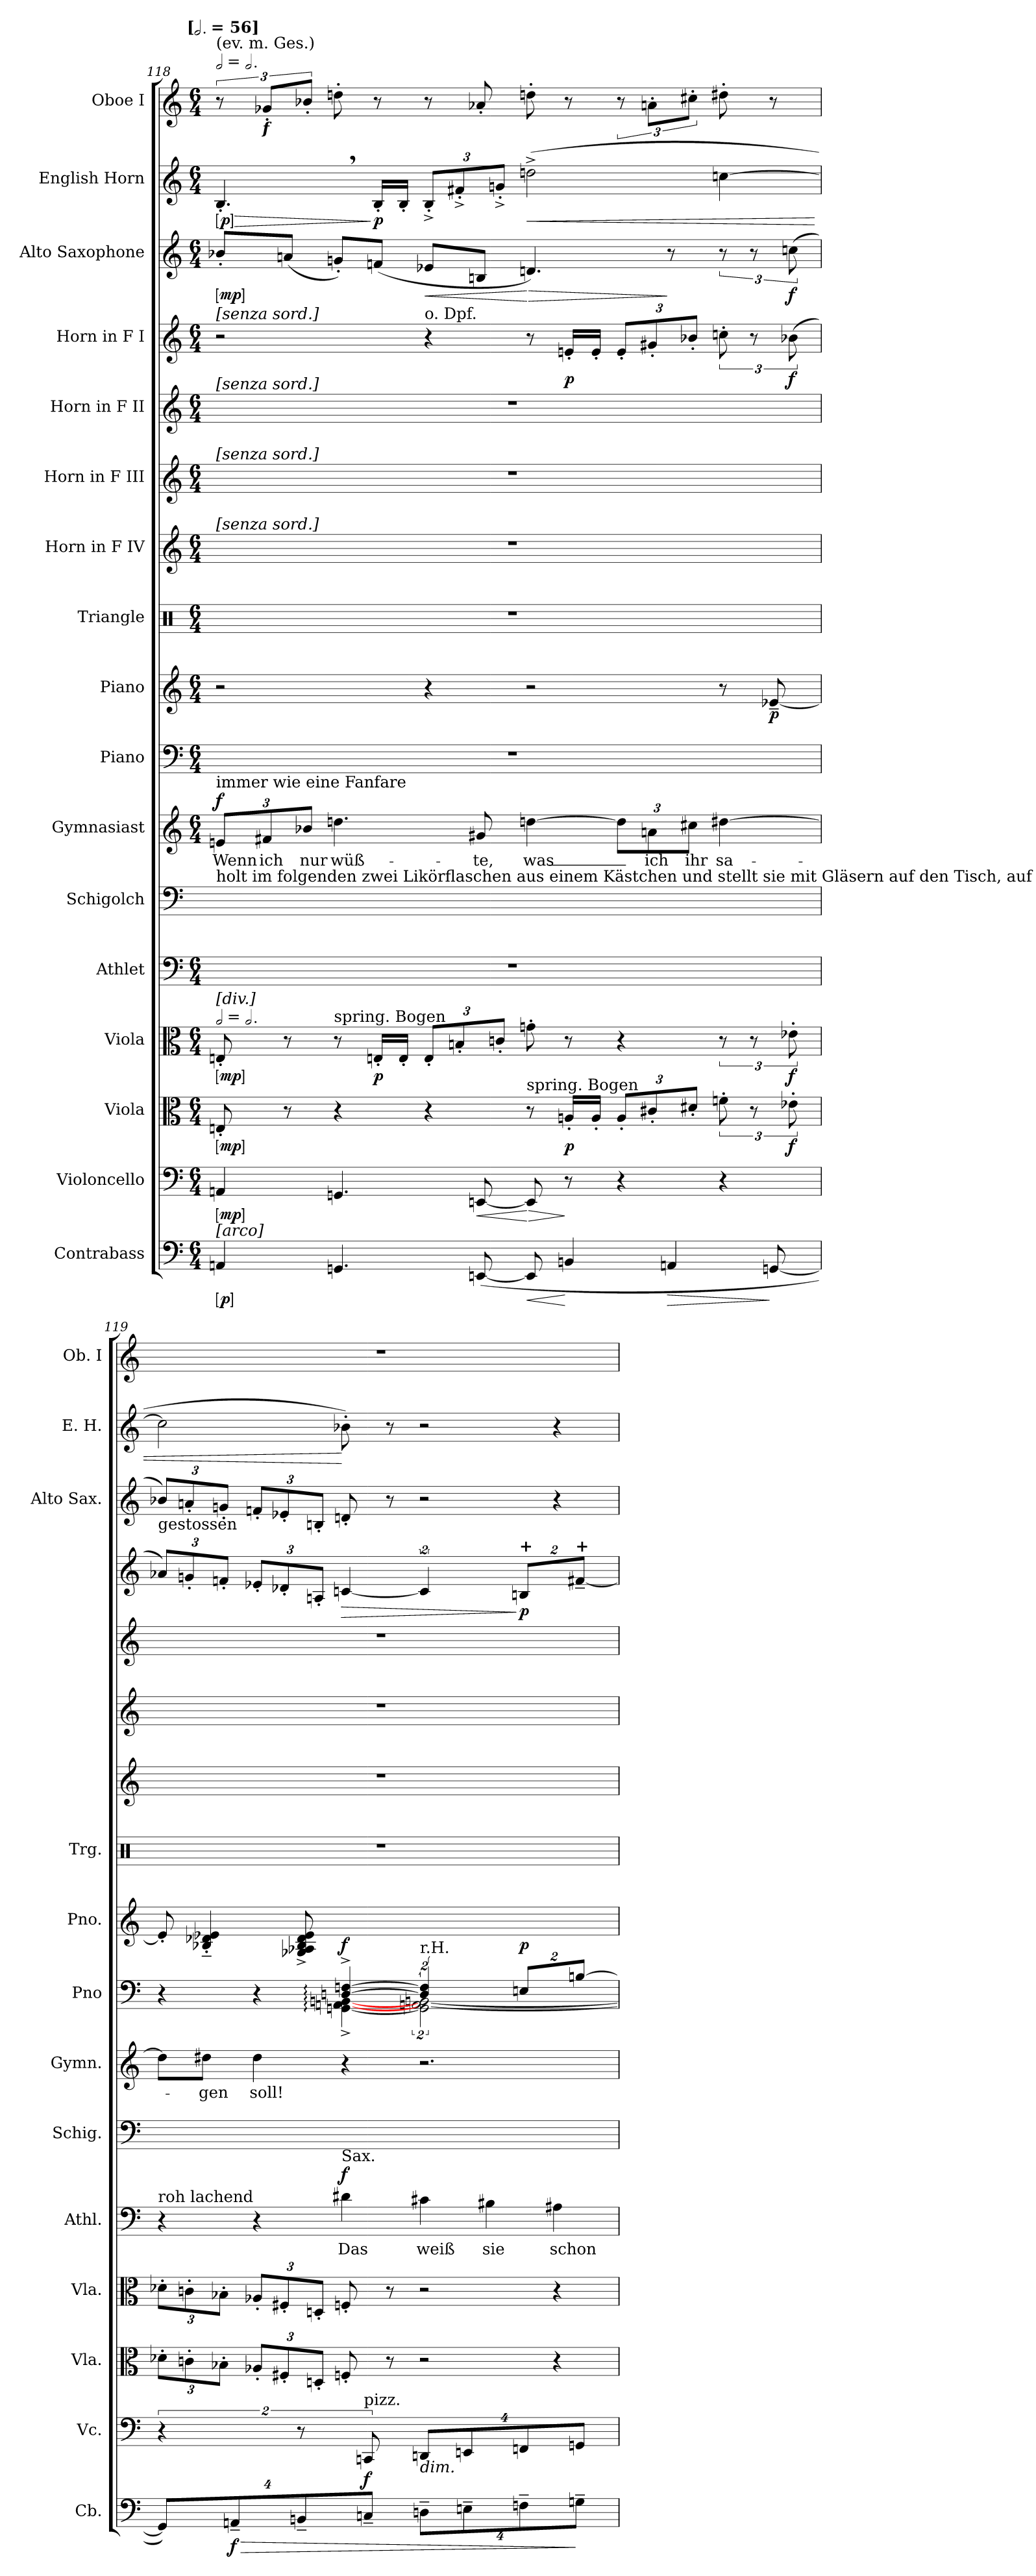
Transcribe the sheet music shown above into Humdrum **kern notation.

**kern	**dynam	**kern	**dynam	**kern	**dynam	**kern	**dynam	**kern	**text	**dynam	**kern	**kern	**text	**dynam	**kern	**kern	**dynam	**kern	**kern	**kern	**kern	**kern	**dynam	**kern	**dynam	**kern	**dynam	**kern
*part17	*part17	*part16	*part16	*part15	*part15	*part14	*part14	*part13	*part13	*part13	*part12	*part11	*part11	*part11	*part10	*part9	*part9	*part8	*part7	*part6	*part5	*part4	*part4	*part3	*part3	*part2	*part2	*part1
*staff17	*staff17	*staff16	*staff16	*staff15	*staff15	*staff14	*staff14	*staff13	*staff13	*staff13	*staff12	*staff11	*staff11	*staff11	*staff10	*staff9	*staff9	*staff8	*staff7	*staff6	*staff5	*staff4	*staff4	*staff3	*staff3	*staff2	*staff2	*staff1
*I"Contrabass	*	*I"Violoncello	*	*I"Viola	*	*I"Viola	*	*I"Athlet	*	*	*I"Schigolch	*I"Gymnasiast	*	*	*I"Piano	*I"Piano	*	*I"Triangle	*I"Horn in F IV	*I"Horn in F III	*I"Horn in F II	*I"Horn in F I	*	*I"Alto Saxophone	*	*I"English Horn	*	*I"Oboe I
*I'Cb.	*	*I'Vc.	*	*I'Vla.	*	*I'Vla.	*	*I'Athl.	*	*	*I'Schig.	*I'Gymn.	*	*	*I'Pno	*I'Pno.	*	*I'Trg.	*	*	*	*	*	*I'Alto Sax.	*	*I'E. H.	*	*I'Ob. I
*clefF4	*	*clefF4	*	*clefC3	*	*clefC3	*	*clefF4	*	*	*clefF4	*clefG2	*	*	*clefF4	*clefG2	*	*clefX	*clefG2	*clefG2	*clefG2	*clefG2	*	*clefG2	*	*clefG2	*	*clefG2
*ITrd7c12	*	*	*	*	*	*	*	*	*	*	*	*	*	*	*	*	*	*	*ITrd4c7	*ITrd4c7	*ITrd4c7	*ITrd4c7	*	*ITrd5c9	*	*ITrd4c7	*	*
*k[]	*	*k[]	*	*k[]	*	*k[]	*	*k[]	*	*	*k[]	*k[]	*	*	*k[]	*k[]	*	*k[]	*k[b-]	*k[b-]	*k[b-]	*k[b-]	*	*k[b-e-a-]	*	*k[b-]	*	*k[]
!!LO:TX:omd:t=[[half-dot] = 56]
*M6/4	*	*M6/4	*	*M6/4	*	*M6/4	*	*M6/4	*	*	*	*M6/4	*	*	*M6/4	*M6/4	*	*M6/4	*M6/4	*M6/4	*M6/4	*M6/4	*	*M6/4	*	*M6/4	*	*M6/4
*MM168	*	*MM168	*	*MM168	*	*MM168	*	*MM168	*	*	*MM168	*MM168	*	*	*MM168	*MM168	*	*MM168	*MM168	*MM168	*MM168	*MM168	*	*MM168	*	*MM168	*	*MM168
=118	=118	=118	=118	=118	=118	=118	=118	=118	=118	=118	=118	=118	=118	=118	=118	=118	=118	=118	=118	=118	=118	=118	=118	=118	=118	=118	=118	=118
!	!	!	!	!	!	!	!	!	!	!	!	!	!	!	!	!	!	!	!	!	!	!	!	!	!	!	!	!LO:TX:a:t=[half] = [half-dot]
!	!	!	!	!	!	!	!	!	!	!	!	!	!	!	!	!	!	!	!	!	!	!	!	!	!	!	!	!LO:TX:a:t=(ev. m. Ges.)
!	!	!	!	!	!	!	!	!	!	!	!	!	!	!	!	!	!	!	!	!	!	!LO:TX:a:t=[senza sord.]	!	!	!	!	!	!
!	!	!	!	!	!	!	!	!	!	!	!	!	!	!	!	!	!	!	!	!	!LO:TX:a:t=[senza sord.]	!	!	!	!	!	!	!
!	!	!	!	!	!	!	!	!	!	!	!	!	!	!	!	!	!	!	!	!LO:TX:a:t=[senza sord.]	!	!	!	!	!	!	!	!
!	!	!	!	!	!	!	!	!	!	!	!	!	!	!	!	!	!	!	!LO:TX:a:t=[senza sord.]	!	!	!	!	!	!	!	!	!
!	!	!	!	!	!	!	!	!	!	!	!	!LO:TX:a:t=immer wie eine Fanfare	!	!	!	!	!	!	!	!	!	!	!	!	!	!	!	!
!	!	!	!	!	!	!	!	!	!	!	!LO:TX:a:t=holt im folgenden zwei Likörflaschen aus einem Kästchen und stellt sie mit Gläsern auf den Tisch, auf den er sich	!	!	!	!	!	!	!	!	!	!	!	!	!	!	!	!	!
!	!	!	!	!	!	!LO:TX:a:t=[half] = [half-dot]	!	!	!	!	!	!	!	!	!	!	!	!	!	!	!	!	!	!	!	!	!	!
!	!	!	!	!	!	!LO:TX:a:t=[div.]	!	!	!	!	!	!	!	!	!	!	!	!	!	!	!	!	!	!	!	!	!	!
!LO:TX:a:t=[arco]	!	!	!	!	!	!	!	!	!	!	!	!	!	!	!	!	!	!	!	!	!	!	!	!	!	!	!	!
!	!LO:DY:ed=brack	!	!LO:DY:ed=brack	!	!LO:DY:ed=brack	!	!LO:DY:ed=brack	!	!	!	!	!	!	!LO:DY:a	!	!	!	!	!	!	!	!	!	!	!LO:DY:ed=brack	!	!LO:HP:b	!
!	!	!	!	!	!	!	!	!	!	!	!	!	!	!	!	!	!	!	!	!	!	!	!	!	!	!	!LO:DY:n=1:ed=brack	!
4AAAn	p	4AAn	mp	8En'	mp	8En'	mp	2%3r	.	.	2%3r	12enL	Wenn	f	2%3r	2r	.	2%3r	2%3r	2%3r	2%3r	2r	.	8d-X'iL	mp	4.E',	> p	12r
!	!	!	!	!	!	!	!	!	!	!	!	!	!	!	!	!	!	!	!	!	!	!	!	!	!	!	!	!LO:TX:b:Bi:t=f
.	.	.	.	.	.	.	.	.	.	.	.	12f#X	ich	.	.	.	.	.	.	.	.	.	.	.	.	.	.	12g-X'!L
.	.	.	.	8r	.	8r	.	.	.	.	.	.	.	.	.	.	.	.	.	.	.	.	.	(8cnJ	.	.	.	.
.	.	.	.	.	.	.	.	.	.	.	.	12b-XJ	nur	.	.	.	.	.	.	.	.	.	.	.	.	.	.	12b-X'!J
!	!	!	!	!	!	!LO:TX:a:t=spring. Bogen	!	!	!	!	!	!	!	!	!	!	!	!	!	!	!	!	!	!	!	!	!	!
4.GGGni	.	4.GGni	.	4r	.	8r	.	.	.	.	.	4.ddn	wüß-	.	.	.	.	.	.	.	.	.	.	8B-X'L)	.	.	.	8ddn'!
.	.	.	.	.	.	16En'LL	p	.	.	.	.	.	.	.	.	.	.	.	.	.	.	.	.	(8A-XJ	.	16E'LL	] p	8r
.	.	.	.	.	.	16E'JJ	.	.	.	.	.	.	.	.	.	.	.	.	.	.	.	.	.	.	.	16E'JJ	.	.
!	!	!	!	!	!	!	!	!	!	!	!	!	!	!	!	!	!	!	!	!	!	!LO:TX:a:t=o. Dpf.	!	!	!	!	!	!
!	!	!	!	!	!	!	!	!	!	!	!	!	!	!	!	!	!	!	!	!	!	!	!	!	!LO:HP:b	!	!	!
.	.	.	.	4r	.	12E'L	.	.	.	.	.	.	.	.	.	4r	.	.	.	.	.	4r	.	8G-XL	<	12E'^L	.	8r
.	.	.	.	.	.	12Bn'	.	.	.	.	.	.	.	.	.	.	.	.	.	.	.	.	.	.	.	12Bn'^	.	.
!	!	!	!LO:HP:b	!	!	!	!	!	!	!	!	!	!	!	!	!	!	!	!	!	!	!	!	!	!	!	!	!
([8EEEn	.	[8EEn	<	.	.	.	.	.	.	.	.	8g#X	-te,	.	.	.	.	.	.	.	.	.	.	8DnJ	.	.	.	8a-X'!
.	.	.	.	.	.	12cn'J	.	.	.	.	.	.	.	.	.	.	.	.	.	.	.	.	.	.	.	12cn'^J	.	.
!	!	!	!	!LO:TX:a:t=spring. Bogen	!	!	!	!	!	!	!	!	!	!	!	!	!	!	!	!	!	!	!	!	!	!	!	!
!	!LO:HP:b	!	!LO:HP:n=1:b	!	!	!	!	!	!	!	!	!	!	!	!	!	!	!	!	!	!	!	!	!	!LO:HP:n=1:b	!	!LO:HP:b	!
8EEE]	<	8EE]	[ >	8r	.	8gn'	.	.	.	.	.	[4ddn	was_	.	.	2r	.	.	.	.	.	8r	.	4.Fn)	[ >	(2gn^	<	8ddn'!
4BBBn	[	8r	]	16An'LL	p	8r	.	.	.	.	.	.	.	.	.	.	.	.	.	.	.	16An'LL	p	.	.	.	.	8r
.	.	.	.	16A'JJ	.	.	.	.	.	.	.	.	.	.	.	.	.	.	.	.	.	16A'JJ	.	.	.	.	.	.
.	.	4r	.	12A'L	.	4r	.	.	.	.	.	12ddL]	.	.	.	.	.	.	.	.	.	12A'L	.	.	.	.	.	12r
.	.	.	.	12c#X'	.	.	.	.	.	.	.	12an	ich	.	.	.	.	.	.	.	.	12c#X'	.	.	.	.	.	12an'!L
!	!LO:HP:b	!	!	!	!	!	!	!	!	!	!	!	!	!	!	!	!	!	!	!	!	!	!	!	!	!	!	!
4AAAn	>	.	.	.	.	.	.	.	.	.	.	.	.	.	.	.	.	.	.	.	.	.	.	8r	]	.	.	.
.	.	.	.	12d#X'J	.	.	.	.	.	.	.	12cc#XJ	ihr	.	.	.	.	.	.	.	.	12e-X'J	.	.	.	.	.	12cc#X'!J
.	.	4r	.	12fn'	.	12r	.	.	.	.	.	[4dd#X	sa-	.	.	8r	.	.	.	.	.	12fn'	.	12r	.	[4fn	.	8dd#X'!
.	.	.	.	12r	.	12r	.	.	.	.	.	.	.	.	.	.	.	.	.	.	.	12r	.	12r	.	.	.	.
[8GGGn	]	.	.	.	.	.	.	.	.	.	.	.	.	.	.	[8e-X~	p	.	.	.	.	.	.	.	.	.	.	8r
.	.	.	.	12e-X'	f	12e-X'	f	.	.	.	.	.	.	.	.	.	.	.	.	.	.	(12e-X	f	(12e-X	f	.	.	.
=119	=119	=119	=119	=119	=119	=119	=119	=119	=119	=119	=119	=119	=119	=119	=119	=119	=119	=119	=119	=119	=119	=119	=119	=119	=119	=119	=119	=119
*	*	*	*	*	*	*	*	*	*	*	*	*	*	*	*^	*^	*	*	*	*	*	*	*	*	*	*	*	*
!	!	!	!	!	!	!	!	!	!	!	!	!	!	!	!	!	!	!	!	!	!	!	!	!	!	!LO:TX:b:t=gestossen	!	!	!	!
!	!	!	!	!	!	!	!	!LO:TX:a:t=roh lachend	!	!	!	!	!	!	!	!	!	!	!	!	!	!	!	!	!	!	!	!	!	!
16%3GGGL])	.	8%3r	.	12d-X'L	.	12d-X'L	.	4r	.	.	2%3r	8dd#L]	.	.	4r	4ryy	8e-']	1ryy	.	2%3r	2%3r	2%3r	2%3r	12d-XL)	.	12d-XL)	.	2f]	.	2%3r
.	.	.	.	12cn'	.	12cn'	.	.	.	.	.	.	.	.	.	.	.	.	.	.	.	.	.	12cn'	.	12cn'	.	.	.	.
.	.	.	.	.	.	.	.	.	.	.	.	8dd#XJ	-gen	.	.	.	4B-X'~ 4d-X'~ 4e-X'~	.	.	.	.	.	.	.	.	.	.	.	.	.
.	.	.	.	12B-X'J	.	12B-X'J	.	.	.	.	.	.	.	.	.	.	.	.	.	.	.	.	.	12B-X'J	.	12B-X'J	.	.	.	.
!	!LO:HP:b	!	!	!	!	!	!	!	!	!	!	!	!	!	!	!	!	!	!	!	!	!	!	!	!	!	!	!	!	!
16%3AAAn~	> f	.	.	.	.	.	.	.	.	.	.	.	.	.	.	.	.	.	.	.	.	.	.	.	.	.	.	.	.	.
.	.	.	.	12A-X'L	.	12A-X'L	.	4r	.	.	.	4dd#	soll!	.	4r	4ryy	.	.	.	.	.	.	.	12A-X'L	.	12A-X'L	.	.	.	.
.	.	.	.	12F#X'	.	12F#X'	.	.	.	.	.	.	.	.	.	.	.	.	.	.	.	.	.	12G-X'	.	12G-X'	.	.	.	.
16%3BBBn~	.	16%3r	.	.	.	.	.	.	.	.	.	.	.	.	.	.	8G-X^ 8A-X^ 8B-^ 8d-^ 8e-^	.	.	.	.	.	.	.	.	.	.	.	.	.
.	.	.	.	12Dn'J	.	12Dn'J	.	.	.	.	.	.	.	.	.	.	.	.	.	.	.	.	.	12Dn'J	.	12Dn'J	.	.	.	.
!	!	!	!	!	!	!	!	!LO:TX:a:t=Sax.	!	!	!	!	!	!	!	!	!	!	!	!	!	!	!	!	!	!	!	!	!	!
!	!	!	!	!	!	!	!	!	!	!LO:DY:a	!	!	!	!	!	!	!	!	!	!	!	!	!	!	!LO:HP:b	!	!	!	!	!
.	.	.	.	8Fn'	.	8Fn'	.	4d#X	Das	f	.	4r	.	.	[4Dn:^ [4Fn:^	[4GGn:^ [4AAn:^ [4BBn:^	4ryy	.	f	.	.	.	.	[4Fn	>	8Fn'	.	8e-X')	[	.
!	!	!LO:TX:a:t=pizz.	!	!	!	!	!	!	!	!	!	!	!	!	!	!	!	!	!	!	!	!	!	!	!	!	!	!	!	!
16%3CCn~J	.	16%3CCn	f	.	.	.	.	.	.	.	.	.	.	.	.	.	.	.	.	.	.	.	.	.	.	.	.	.	.	.
.	.	.	.	8r	.	8r	.	.	.	.	.	.	.	.	.	.	.	.	.	.	.	.	.	.	.	8r	.	8r	.	.
!	!	!	!	!	!	!	!	!	!	!	!	!	!	!	!LO:TX:a:t=r.H.	!	!	!	!	!	!	!	!	!	!	!	!	!	!	!
!	!	!LO:TX:b:i:t=dim.	!	!	!	!	!	!	!	!	!	!	!	!	!	!	!	!	!	!	!	!	!	!	!	!	!	!	!	!
16%3DDn~L	.	16%3DDnL	.	2r	.	2r	.	4c#X	weiß	.	.	2.r	.	.	8%3D] 8%3F]	4%3GGn] [4%3AAn [4%3BBn	2.ryy	.	.	.	.	.	.	8%3F]	.	2r	.	2r	.	.
16%3EEn~	.	16%3EEn	.	.	.	.	.	.	.	.	.	.	.	.	.	.	.	.	.	.	.	.	.	.	.	.	.	.	.	.
.	.	.	.	.	.	.	.	4B#X	sie	.	.	.	.	.	.	.	.	8ryy	.	.	.	.	.	.	.	.	.	.	.	.
!	!	!	!	!	!	!	!	!	!	!	!	!	!	!	!	!	!	!	!	!	!	!	!	!LO:TX:a:B:t=+	!	!	!	!	!	!
16%3FFn~	.	16%3FFn	.	.	.	.	.	.	.	.	.	.	.	.	16%3EnL	.	.	4.ryy	p	.	.	.	.	16%3EnL	] p	.	.	.	.	.
.	.	.	.	4r	.	4r	.	4A#X	schon	.	.	.	.	.	.	.	.	.	.	.	.	.	.	.	.	4r	.	4r	.	.
!	!	!	!	!	!	!	!	!	!	!	!	!	!	!	!	!	!	!	!	!	!	!	!	!LO:TX:a:B:t=+	!	!	!	!	!	!
16%3GGn~J	]	16%3GGnJ	.	.	.	.	.	.	.	.	.	.	.	.	[16%3BnJ	.	.	.	.	.	.	.	.	[16%3Bn~J	.	.	.	.	.	.
*	*	*	*	*	*	*	*	*	*	*	*	*	*	*	*v	*v	*	*	*	*	*	*	*	*	*	*	*	*	*	*
*	*	*	*	*	*	*	*	*	*	*	*	*	*	*	*	*v	*v	*	*	*	*	*	*	*	*	*	*	*	*
=	=	=	=	=	=	=	=	=	=	=	=	=	=	=	=	=	=	=	=	=	=	=	=	=	=	=	=	=
*-	*-	*-	*-	*-	*-	*-	*-	*-	*-	*-	*-	*-	*-	*-	*-	*-	*-	*-	*-	*-	*-	*-	*-	*-	*-	*-	*-	*-
